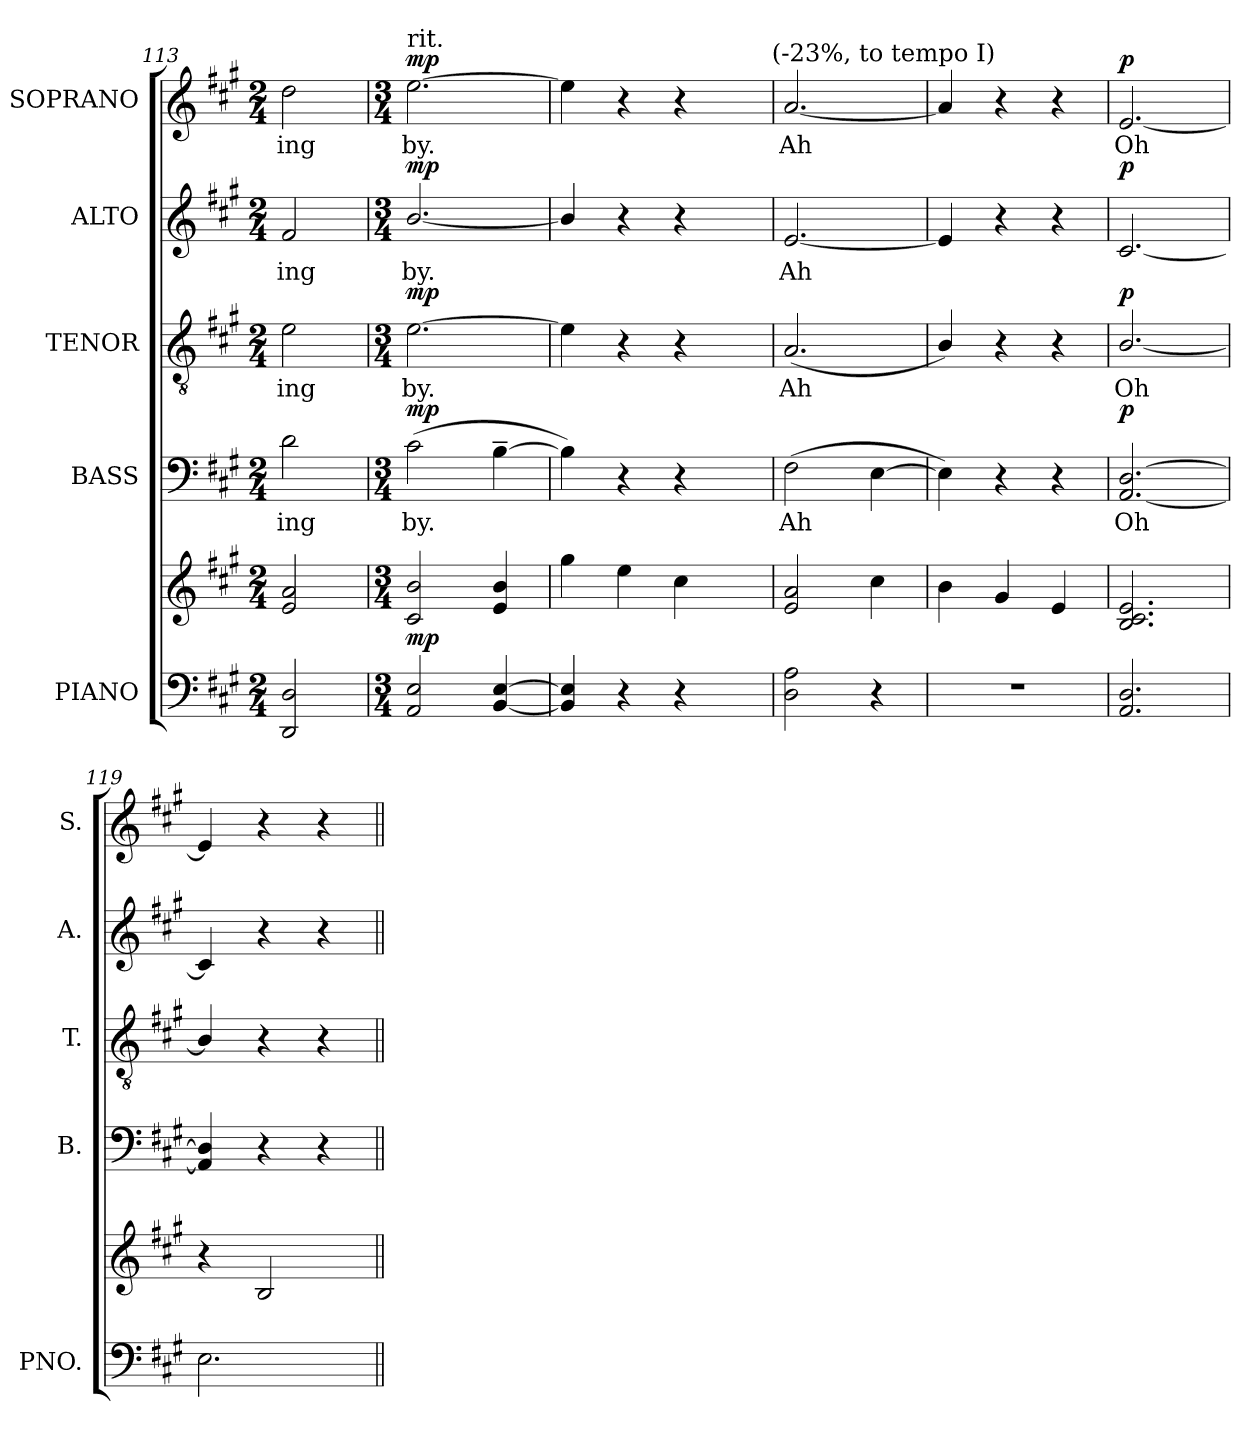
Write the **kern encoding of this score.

**kern	**kern	**dynam	**kern	**text	**dynam	**kern	**text	**dynam	**kern	**text	**dynam	**kern	**text	**dynam
*part5	*part5	*part5	*part4	*part4	*part4	*part3	*part3	*part3	*part2	*part2	*part2	*part1	*part1	*part1
*staff6	*staff5	*staff5/6	*staff4	*staff4	*staff4	*staff3	*staff3	*staff3	*staff2	*staff2	*staff2	*staff1	*staff1	*staff1
*I"PIANO	*	*	*I"BASS	*	*	*I"TENOR	*	*	*I"ALTO	*	*	*I"SOPRANO	*	*
*I'PNO.	*	*	*I'B.	*	*	*I'T.	*	*	*I'A.	*	*	*I'S.	*	*
*clefF4	*clefG2	*	*clefF4	*	*	*clefGv2	*	*	*clefG2	*	*	*clefG2	*	*
*	*	*	*	*	*	*ITrd7c12	*	*	*	*	*	*	*	*
*k[f#c#g#]	*k[f#c#g#]	*	*k[f#c#g#]	*	*	*k[f#c#g#]	*	*	*k[f#c#g#]	*	*	*k[f#c#g#]	*	*
*A:	*A:	*	*A:	*	*	*A:	*	*	*A:	*	*	*A:	*	*
*M2/4	*M2/4	*	*M2/4	*	*	*M2/4	*	*	*M2/4	*	*	*M2/4	*	*
=113	=113	=113	=113	=113	=113	=113	=113	=113	=113	=113	=113	=113	=113	=113
!	!	!	!	!LO:LY:b:color=#000000	!	!	!	!	!	!	!	!	!	!
!	!	!	!	!	!	!	!LO:LY:b:color=#000000	!	!	!	!	!	!	!
!	!	!	!	!	!	!	!	!	!	!LO:LY:b:color=#000000	!	!	!	!
!	!	!	!	!	!	!	!	!	!	!	!	!	!LO:LY:b:color=#000000	!
2DDi/ 2Di	2ei/ 2ai	.	2di\	-ing	.	2Ei\	-ing	.	2f#i/	-ing	.	2ddi\	-ing	.
=114	=114	=114	=114	=114	=114	=114	=114	=114	=114	=114	=114	=114	=114	=114
*M3/4	*M3/4	*	*M3/4	*	*	*M3/4	*	*	*M3/4	*	*	*M3/4	*	*
!	!	!	!	!LO:LY:b:color=#000000	!	!	!	!	!	!	!	!	!	!
!	!	!	!	!	!	!	!LO:LY:b:color=#000000	!	!	!	!	!	!	!
!	!	!	!	!	!	!	!	!	!	!LO:LY:b:color=#000000	!	!	!	!
!	!	!	!	!	!	!	!	!	!	!	!	!LO:TX:t=rit.	!	!
!	!	!	!	!	!	!	!	!	!	!	!	!	!LO:LY:b:color=#000000	!
2AAi/ 2Ei	2c#i/ 2bi	mp	(2c#i\	by.	mp	[2.Ei\	by.	mp	[2.bi/	by.	mp	[2.eei\	by.	mp
[4BBi/ [4Ei	4ei/ 4bi	.	[4B~i\	.	.	.	.	.	.	.	.	.	.	.
=115	=115	=115	=115	=115	=115	=115	=115	=115	=115	=115	=115	=115	=115	=115
*	*	*	*	*	*	*	*	*	*	*	*	*^	*	*
4BBi/] 4Ei]	4gg#i\	.	4Bi\])	.	.	4Ei\]	.	.	4bi/]	.	.	4eei\]	2ryy	.	.
4r	4eei\	.	4r	.	.	4r	.	.	4r	.	.	4r	.	.	.
4r	4cc#i\	.	4r	.	.	4r	.	.	4r	.	.	4r	8ryy	.	.
.	.	.	.	.	.	.	.	.	.	.	.	.	16ryy	.	.
.	.	.	.	.	.	.	.	.	.	.	.	.	32ryy	.	.
.	.	.	.	.	.	.	.	.	.	.	.	.	64ryy	.	.
.	.	.	.	.	.	.	.	.	.	.	.	.	128...ryy	.	.
!	!	!	!	!	!	!	!	!	!	!	!	!	!LO:TX:a:t=(-23%, to tempo I)	!	!
.	.	.	.	.	.	.	.	.	.	.	.	.	1024ryy	.	.
*	*	*	*	*	*	*	*	*	*	*	*	*v	*v	*	*
=116	=116	=116	=116	=116	=116	=116	=116	=116	=116	=116	=116	=116	=116	=116
*	*	*	*	*	*	*	*	*	*	*	*	*^	*	*
!	!	!	!	!LO:LY:b:color=#000000	!	!	!	!	!	!	!	!	!	!	!
*	*	*	*	*	*	*	*	*	*	*	*	*v	*v	*	*
*	*	*	*	*	*	*	*	*	*	*	*	*^	*	*
!	!	!	!	!	!	!	!LO:LY:b:color=#000000	!	!	!	!	!	!	!	!
*	*	*	*	*	*	*	*	*	*	*	*	*v	*v	*	*
*	*	*	*	*	*	*	*	*	*	*	*	*^	*	*
!	!	!	!	!	!	!	!	!	!	!LO:LY:b:color=#000000	!	!	!	!	!
*	*	*	*	*	*	*	*	*	*	*	*	*v	*v	*	*
*	*	*	*	*	*	*	*	*	*	*	*	*^	*	*
!	!	!	!	!	!	!	!	!	!	!	!	!	!	!LO:LY:b:color=#000000	!
*	*	*	*	*	*	*	*	*	*	*	*	*v	*v	*	*
2Di\ 2Ai	2ei/ 2ai	.	(2F#i\	Ah	.	(2.AAi/	Ah	.	[2.ei/	Ah	.	[2.ai/	Ah	.
4r	4cc#i\	.	[4Ei\	.	.	.	.	.	.	.	.	.	.	.
=117	=117	=117	=117	=117	=117	=117	=117	=117	=117	=117	=117	=117	=117	=117
!LO:N:vis=1	!	!	!	!	!	!	!	!	!	!	!	!	!	!
2.r	4bi\	.	4Ei\])	.	.	4BBi/)	.	.	4ei/]	.	.	4ai/]	.	.
.	4g#i/	.	4r	.	.	4r	.	.	4r	.	.	4r	.	.
!	!	!	!	!	!	!	!	!	!	!LO:LY:b:color=#000000	!	!	!	!
.	4ei/	.	4r	.	.	4r	.	.	4r	Oh	.	4r	.	.
=118	=118	=118	=118	=118	=118	=118	=118	=118	=118	=118	=118	=118	=118	=118
!	!	!	!	!LO:LY:b:color=#000000	!	!	!	!	!	!	!	!	!	!
!	!	!	!	!	!	!	!LO:LY:b:color=#000000	!	!	!	!	!	!	!
!	!	!	!	!	!	!	!	!	!	!	!	!	!LO:LY:b:color=#000000	!
2.AAi/ 2.Di	2.Bi/ 2.c#i 2.ei	.	[2.AAi/ [2.Di	Oh	p	[2.BBi/	Oh	p	[2.c#i/	.	p	[2.ei/	Oh	p
!!LO:PB:g=z
=119	=119	=119	=119	=119	=119	=119	=119	=119	=119	=119	=119	=119	=119	=119
2.Ei\	4r	.	4AAi/] 4Di]	.	.	4BBi/]	.	.	4c#i/]	.	.	4ei/]	.	.
.	2Bi/	.	4r	.	.	4r	.	.	4r	.	.	4r	.	.
.	.	.	4r	.	.	4r	.	.	4r	.	.	4r	.	.
=||	=||	=||	=||	=||	=||	=||	=||	=||	=||	=||	=||	=||	=||	=||
*-	*-	*-	*-	*-	*-	*-	*-	*-	*-	*-	*-	*-	*-	*-
